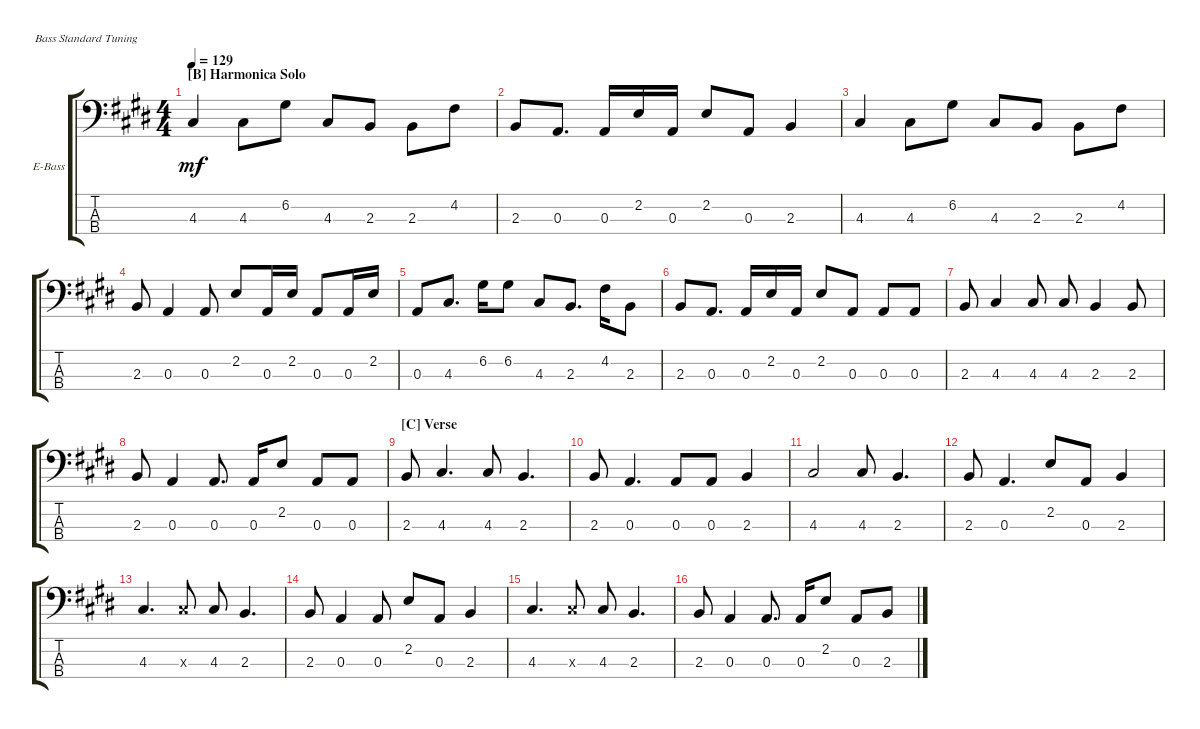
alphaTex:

\defaultSystemsLayout 4
\bracketExtendMode groupsimilarinstruments
\firstSystemTrackNameOrientation horizontal
\otherSystemsTrackNameOrientation horizontal
\chordDiagramsInScore
\track ("Electric Bass" "E-Bass") {instrument electricbassfinger}
\staff {score tabs}
\tuning (G2 D2 A1 E1)
\ts (4 4)
\section ("B" "Harmonica Solo")
\tempo 129
\clef f4
\ks c#minor
4.3.4{dy mf} 4.3.8 6.2.8 4.3.8 2.3.8 2.3.8 4.2.8 |
2.3.8 0.3.8{d} 0.3.16 2.2.16 0.3.16 2.2.8 0.3.8 2.3.4 |
4.3.4 4.3.8 6.2.8 4.3.8 2.3.8 2.3.8 4.2.8 |
2.3.8 0.3.4 0.3.8 2.2.8 0.3.16 2.2.16 0.3.8 0.3.16 2.2.16 |
0.3.8 4.3.8{d} 6.2.16 6.2.8 4.3.8 2.3.8{d} 4.2.16 2.3.8 |
2.3.8 0.3.8{d} 0.3.16 2.2.16 0.3.16 2.2.8 0.3.8 0.3.8 0.3.8 |
2.3.8 4.3.4 4.3.8 4.3.8 2.3.4 2.3.8 |
2.3.8 0.3.4 0.3.8{d} 0.3.16 2.2.8 0.3.8 0.3.8 |
\section ("C" "Verse")
2.3.8 4.3.4{d} 4.3.8 2.3.4{d} |
2.3.8 0.3.4{d} 0.3.8 0.3.8 2.3.4 |
4.3.2 4.3.8 2.3.4{d} |
2.3.8 0.3.4{d} 2.2.8 0.3.8 2.3.4 |
4.3.4{d} 4.3{x}.8 4.3.8 2.3.4{d} |
2.3.8 0.3.4 0.3.8 2.2.8 0.3.8 2.3.4 |
4.3.4{d} 4.3{x}.8 4.3.8 2.3.4{d} |
2.3.8 0.3.4 0.3.8{d} 0.3.16 2.2.8 0.3.8 2.3.8
